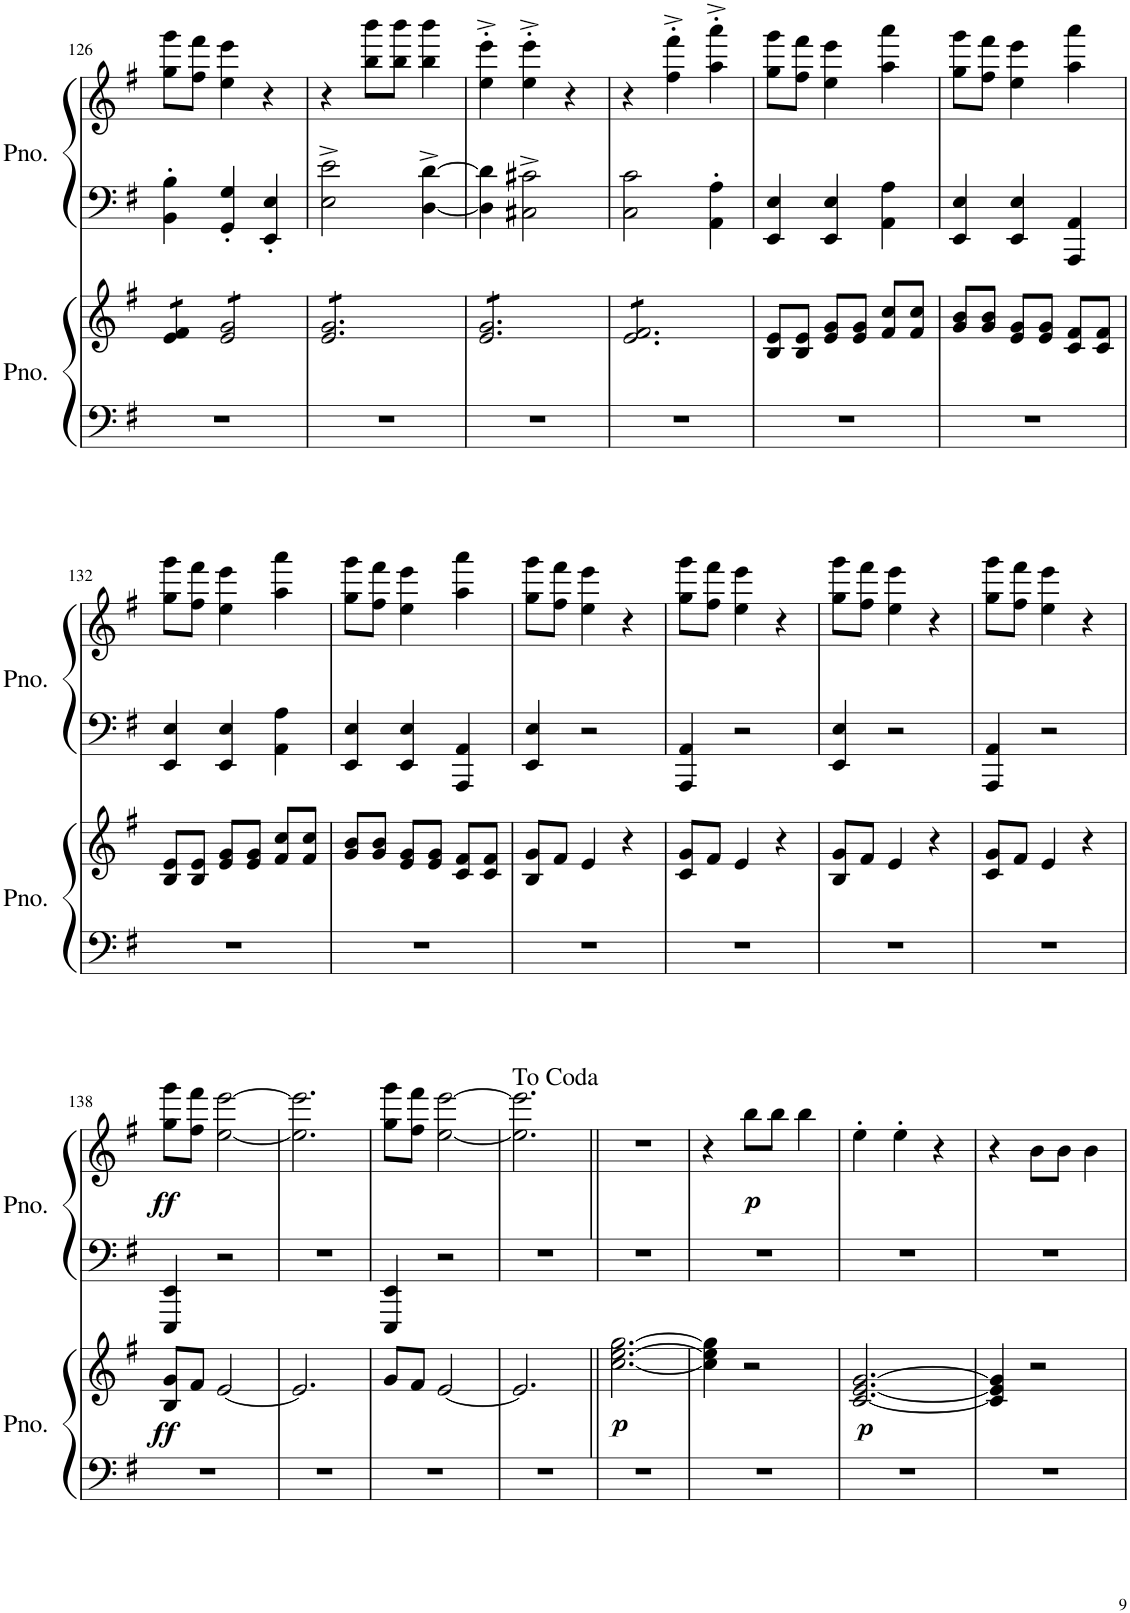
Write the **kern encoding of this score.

**kern	**kern	**dynam	**kern	**kern	**dynam
*part2	*part2	*part2	*part1	*part1	*part1
*staff4	*staff3	*staff3/4	*staff2	*staff1	*staff1/2
*I"Piano	*	*	*I"Piano	*	*
*I'Pno.	*	*	*I'Pno.	*	*
!!LO:PB:g=z
*clefF4	*clefG2	*	*clefF4	*clefG2	*
*k[f#]	*k[f#]	*	*k[f#]	*k[f#]	*
*M3/4	*M3/4	*	*M3/4	*M3/4	*
=126	=126	=126	=126	=126	=126
*	*tremolo	*	*	*	*
2.r	8e/ 8f#/L	.	4BB\' 4B\'	8gg\^ 8ggg\^L	.
.	8e/ 8f#/J	.	.	8ff#\^ 8fff#\^J	.
.	8e/ 8g/L	.	4GG/' 4G/'	4ee\^^ 4eee\^^	.
.	8e/ 8g/	.	.	.	.
.	8e/ 8g/	.	4EE/' 4E/'	4r	.
.	8e/ 8g/J	.	.	.	.
=127	=127	=127	=127	=127	=127
2.r	8e/ 8g/L	.	2E\^ 2e\^	4r	.
.	8e/ 8g/	.	.	.	.
.	8e/ 8g/	.	.	8bb\^ 8bbb\^L	.
.	8e/ 8g/	.	.	8bb\^ 8bbb\^J	.
.	8e/ 8g/	.	[4D\^ [4d\^	4bb\^^ 4bbb\^^	.
.	8e/ 8g/J	.	.	.	.
=128	=128	=128	=128	=128	=128
2.r	8e/ 8g/L	.	4D\] 4d\]	4ee\'^ 4eee\'^	.
.	8e/ 8g/	.	.	.	.
.	8e/ 8g/	.	2C#X\^ 2c#X\^	4ee\'^ 4eee\'^	.
.	8e/ 8g/	.	.	.	.
.	8e/ 8g/	.	.	4r	.
.	8e/ 8g/J	.	.	.	.
=129	=129	=129	=129	=129	=129
2.r	8e/ 8f#/L	.	2C\ 2c\	4r	.
.	8e/ 8f#/	.	.	.	.
.	8e/ 8f#/	.	.	4ff#\'^ 4fff#\'^	.
.	8e/ 8f#/	.	.	.	.
.	8e/ 8f#/	.	4AA\' 4A\'	4aa\'^ 4aaa\'^	.
.	8e/ 8f#/J	.	.	.	.
*	*Xtremolo	*	*	*	*
=130	=130	=130	=130	=130	=130
2.r	8B/ 8e/L	.	4EE/ 4E/	8gg\^ 8ggg\^L	.
.	8B/ 8e/J	.	.	8ff#\^ 8fff#\^J	.
.	8e/ 8g/L	.	4EE/ 4E/	4ee\^^ 4eee\^^	.
.	8e/ 8g/J	.	.	.	.
.	8f#/ 8cc/L	.	4AA\ 4A\	4aa\^^ 4aaa\^^	.
.	8f#/ 8cc/J	.	.	.	.
=131	=131	=131	=131	=131	=131
2.r	8g/ 8b/L	.	4EE/ 4E/	8gg\^ 8ggg\^L	.
.	8g/ 8b/J	.	.	8ff#\^ 8fff#\^J	.
.	8e/ 8g/L	.	4EE/ 4E/	4ee\^^ 4eee\^^	.
.	8e/ 8g/J	.	.	.	.
.	8c/ 8f#/L	.	4AAA/ 4AA/	4aa\^^ 4aaa\^^	.
.	8c/ 8f#/J	.	.	.	.
!!LO:LB:g=z
=132	=132	=132	=132	=132	=132
2.r	8B/ 8e/L	.	4EE/ 4E/	8gg\^ 8ggg\^L	.
.	8B/ 8e/J	.	.	8ff#\^ 8fff#\^J	.
.	8e/ 8g/L	.	4EE/ 4E/	4ee\^^ 4eee\^^	.
.	8e/ 8g/J	.	.	.	.
.	8f#/ 8cc/L	.	4AA\ 4A\	4aa\^^ 4aaa\^^	.
.	8f#/ 8cc/J	.	.	.	.
=133	=133	=133	=133	=133	=133
2.r	8g/ 8b/L	.	4EE/ 4E/	8gg\^ 8ggg\^L	.
.	8g/ 8b/J	.	.	8ff#\^ 8fff#\^J	.
.	8e/ 8g/L	.	4EE/ 4E/	4ee\^^ 4eee\^^	.
.	8e/ 8g/J	.	.	.	.
.	8c/ 8f#/L	.	4AAA/ 4AA/	4aa\^^ 4aaa\^^	.
.	8c/ 8f#/J	.	.	.	.
=134	=134	=134	=134	=134	=134
2.r	8B/ 8g/L	.	4EE/ 4E/	8gg\^ 8ggg\^L	.
.	8f#/J	.	.	8ff#\^ 8fff#\^J	.
.	4e^^/	.	2r	4ee\^^ 4eee\^^	.
.	4r	.	.	4r	.
=135	=135	=135	=135	=135	=135
2.r	8c/ 8g/L	.	4AAA/ 4AA/	8gg\^ 8ggg\^L	.
.	8f#/J	.	.	8ff#\^ 8fff#\^J	.
.	4e^^/	.	2r	4ee\^^ 4eee\^^	.
.	4r	.	.	4r	.
=136	=136	=136	=136	=136	=136
2.r	8B/ 8g/L	.	4EE/ 4E/	8gg\^ 8ggg\^L	.
.	8f#/J	.	.	8ff#\^ 8fff#\^J	.
.	4e^^/	.	2r	4ee\^^ 4eee\^^	.
.	4r	.	.	4r	.
=137	=137	=137	=137	=137	=137
2.r	8c/ 8g/L	.	4AAA/ 4AA/	8gg\^ 8ggg\^L	.
.	8f#/J	.	.	8ff#\^ 8fff#\^J	.
.	4e^^/	.	2r	4ee\^^ 4eee\^^	.
.	4r	.	.	4r	.
!!LO:LB:g=z
=138	=138	=138	=138	=138	=138
!	!	!LO:DY:b	!	!	!LO:DY:b
2.r	8B/^ 8g/^L	ff	4EEE/^ 4EE/^	8gg\^ 8ggg\^L	ff
.	8f#^/J	.	.	8ff#\^ 8fff#\^J	.
.	[2e^/	.	2r	[2ee\^ [2eee\^	.
=139	=139	=139	=139	=139	=139
2.r	2.e/]	.	2.r	2.ee\] 2.eee\]	.
=140	=140	=140	=140	=140	=140
2.r	8g/L	.	4EEE/ 4EE/	8gg\ 8ggg\L	.
.	8f#/J	.	.	8ff#\ 8fff#\J	.
.	[2e/	.	2r	[2ee\ [2eee\	.
=141	=141	=141	=141	=141	=141
2.r	2.e/]	.	2.r	2.ee\] 2.eee\]	.
=142||	=142||	=142||	=142||	=142||	=142||
!	!	!LO:DY:b	!	!	!
2.r	[2.cc\^ [2.ee\^ [2.gg\^	p	2.r	2.r	.
=143	=143	=143	=143	=143	=143
2.r	4cc\] 4ee\] 4gg\]	.	2.r	4r	.
!	!	!	!	!	!LO:DY:b
.	2r	.	.	8bb\L	p
.	.	.	.	8bb\J	.
.	.	.	.	4bb^^\	.
=144	=144	=144	=144	=144	=144
!	!	!LO:DY:b	!	!	!
2.r	[2.c/ [2.e/ [2.g/	p	2.r	4ee'\	.
.	.	.	.	4ee'\	.
.	.	.	.	4r	.
=145	=145	=145	=145	=145	=145
2.r	4c/] 4e/] 4g/]	.	2.r	4r	.
.	2r	.	.	8b\L	.
.	.	.	.	8b\J	.
.	.	.	.	4b^^\	.
=	=	=	=	=	=
*-	*-	*-	*-	*-	*-
